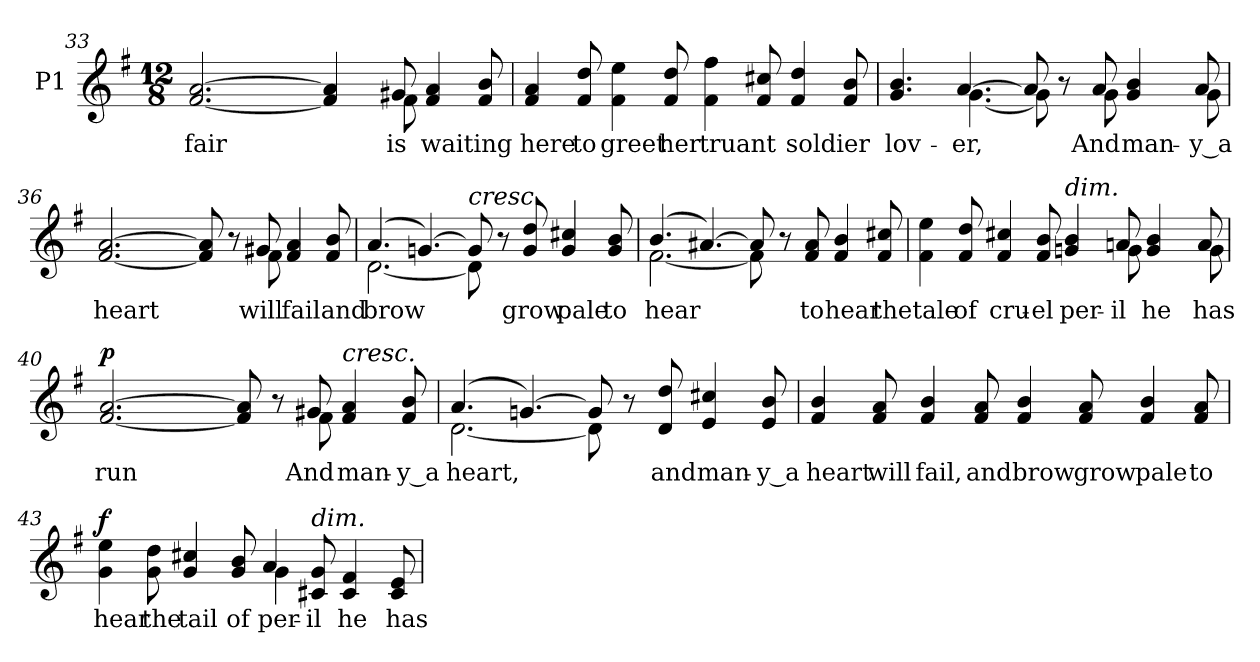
**kern	**text	**dynam
*part1	*part1	*part1
*staff1	*staff1	*staff1
*I"P1	*	*
*clefG2	*	*
*k[f#]	*	*
*G:	*	*
*M12/8	*	*
=33	=33	=33
!	!LO:LY:b:color=#000000	!
*^	*	*
[2.f#i/ [2.ai	4.ryy	fair	.
.	4.ryy	.	.
4f#i/] 4ai]	8ryy	.	.
.	8ryy	.	.
!	!	!LO:LY:b:color=#000000	!
8g#Xi/	8f#i\	is	.
!	!	!LO:LY:b:color=#000000	!
4f#i/ 4ai	4.ryy	waiting	.
8f#i/ 8bi	.	.	.
*v	*v	*	*
=34	=34	=34
!	!LO:LY:b:color=#000000	!
4f#i/ 4ai	here	.
!	!LO:LY:b:color=#000000	!
8f#i/ 8ddi	to	.
!	!LO:LY:b:color=#000000	!
4f#i\ 4eei	greet	.
!	!LO:LY:b:color=#000000	!
8f#i/ 8ddi	her	.
!	!LO:LY:b:color=#000000	!
4f#i\ 4ff#i	truant	.
8f#i/ 8cc#Xi	.	.
!	!LO:LY:b:color=#000000	!
4f#i/ 4ddi	soldier	.
8f#i/ 8bi	.	.
!!LO:LB:g=z
=35	=35	=35
!	!LO:LY:b:color=#000000	!
*^	*	*
4.gi/ 4.bi	4.ryy	lov-	.
!	!	!LO:LY:b:color=#000000	!
[4.ai/	[4.gi\	-er,	.
8ai/]	8gi\]	.	.
8r	8ryy	.	.
!	!	!LO:LY:b:color=#000000	!
8ai/	8gi\	And	.
!	!	!LO:LY:b:color=#000000	!
4gi/ 4bi	8ryy	man-	.
.	8ryy	.	.
!	!	!LO:LY:b:color=#000000	!
8ai/	8gi\	-y_a	.
=36	=36	=36	=36
!	!	!LO:LY:b:color=#000000	!
[2.f#i/ [2.ai	4.ryy	heart	.
.	4.ryy	.	.
8f#i/] 8ai]	8ryy	.	.
8r	8ryy	.	.
!	!	!LO:LY:b:color=#000000	!
8g#Xi/	8f#i\	will	.
!	!	!LO:LY:b:color=#000000	!
4f#i/ 4ai	4.ryy	fail	.
!	!	!LO:LY:b:color=#000000	!
8f#i/ 8bi	.	and	.
=37	=37	=37	=37
!	!	!LO:LY:b:color=#000000	!
(4.ai/	[2.di\	brow	.
[4.gni/)	.	.	.
!LO:TX:a:i:t=cresc.	!	!	!
8gi/]	8di\]	.	.
8r	8ryy	.	.
!	!	!LO:LY:b:color=#000000	!
8gi/ 8ddi	8ryy	grow	.
!	!	!LO:LY:b:color=#000000	!
4gi/ 4cc#Xi	4.ryy	pale	.
!	!	!LO:LY:b:color=#000000	!
8gi/ 8bi	.	to	.
!!LO:LB:g=z	!!
=38	=38	=38	=38
!	!	!LO:LY:b:color=#000000	!
(4.bi/	[2.f#i\	hear	.
[4.a#Xi/)	.	.	.
8a#i/]	8f#i\]	.	.
8r	8ryy	.	.
!	!	!LO:LY:b:color=#000000	!
8f#i/ 8a#i	8ryy	to	.
!	!	!LO:LY:b:color=#000000	!
4f#i/ 4bi	4.ryy	hear	.
!	!	!LO:LY:b:color=#000000	!
8f#i/ 8cc#Xi	.	the	.
=39	=39	=39	=39
!	!	!LO:LY:b:color=#000000	!
4f#i\ 4eei	4.ryy	tale	.
!	!	!LO:LY:b:color=#000000	!
8f#i/ 8ddi	.	of	.
!	!	!LO:LY:b:color=#000000	!
4f#i/ 4cc#Xi	4.ryy	cru-	.
!	!	!LO:LY:b:color=#000000	!
8f#i/ 8bi	.	-el	.
!LO:TX:a:i:t=dim.	!	!	!
!	!	!LO:LY:b:color=#000000	!
4gni/ 4bi	8ryy	per-	.
.	8ryy	.	.
!	!	!LO:LY:b:color=#000000	!
8ani/	8gi\	-il	.
!	!	!LO:LY:b:color=#000000	!
4gi/ 4bi	8ryy	he	.
.	8ryy	.	.
!	!	!LO:LY:b:color=#000000	!
8ai/	8gi\	has	.
!!LO:LB:g=z	!!
=40	=40	=40	=40
!	!	!LO:LY:b:color=#000000	!
[2.f#i/ [2.ai	4.ryy	run	p
.	4.ryy	.	.
8f#i/] 8ai]	8ryy	.	.
8r	8ryy	.	.
!	!	!LO:LY:b:color=#000000	!
8g#Xi/	8f#i\	And	.
!LO:TX:a:i:t=cresc.	!	!	!
!	!	!LO:LY:b:color=#000000	!
4f#i/ 4ai	4.ryy	man-	.
!	!	!LO:LY:b:color=#000000	!
8f#i/ 8bi	.	-y_a	.
=41	=41	=41	=41
!	!	!LO:LY:b:color=#000000	!
(4.ai/	[2.di\	heart,	.
[4.gni/)	.	.	.
8gi/]	8di\]	.	.
8r	8ryy	.	.
!	!	!LO:LY:b:color=#000000	!
8di/ 8ddi	8ryy	and	.
!	!	!LO:LY:b:color=#000000	!
4ei/ 4cc#Xi	4.ryy	man-	.
!	!	!LO:LY:b:color=#000000	!
8ei/ 8bi	.	-y_a	.
*v	*v	*	*
!!LO:LB:g=z
=42	=42	=42
!	!LO:LY:b:color=#000000	!
4f#i/ 4bi	heart	.
!	!LO:LY:b:color=#000000	!
8f#i/ 8ai	will	.
!	!LO:LY:b:color=#000000	!
4f#i/ 4bi	fail,	.
!	!LO:LY:b:color=#000000	!
8f#i/ 8ai	and	.
!	!LO:LY:b:color=#000000	!
4f#i/ 4bi	brow	.
!	!LO:LY:b:color=#000000	!
8f#i/ 8ai	grow	.
!	!LO:LY:b:color=#000000	!
4f#i/ 4bi	pale	.
!	!LO:LY:b:color=#000000	!
8f#i/ 8ai	to	.
=43	=43	=43
!	!LO:LY:b:color=#000000	!
*^	*	*
4gi\ 4eei	4.ryy	hear	f
!	!	!LO:LY:b:color=#000000	!
8gi\ 8ddi	.	the	.
!	!	!LO:LY:b:color=#000000	!
4gi/ 4cc#Xi	4.ryy	tail	.
!	!	!LO:LY:b:color=#000000	!
8gi/ 8bi	.	of	.
!	!	!LO:LY:b:color=#000000	!
4ai/	4gi\	per-	.
!LO:TX:a:i:t=dim.	!	!	!
!	!	!LO:LY:b:color=#000000	!
8c#Xi/ 8gi	8ryy	-il	.
!	!	!LO:LY:b:color=#000000	!
4c#i/ 4f#i	4.ryy	he	.
!	!	!LO:LY:b:color=#000000	!
8c#i/ 8ei	.	has	.
*v	*v	*	*
=	=	=
*-	*-	*-
